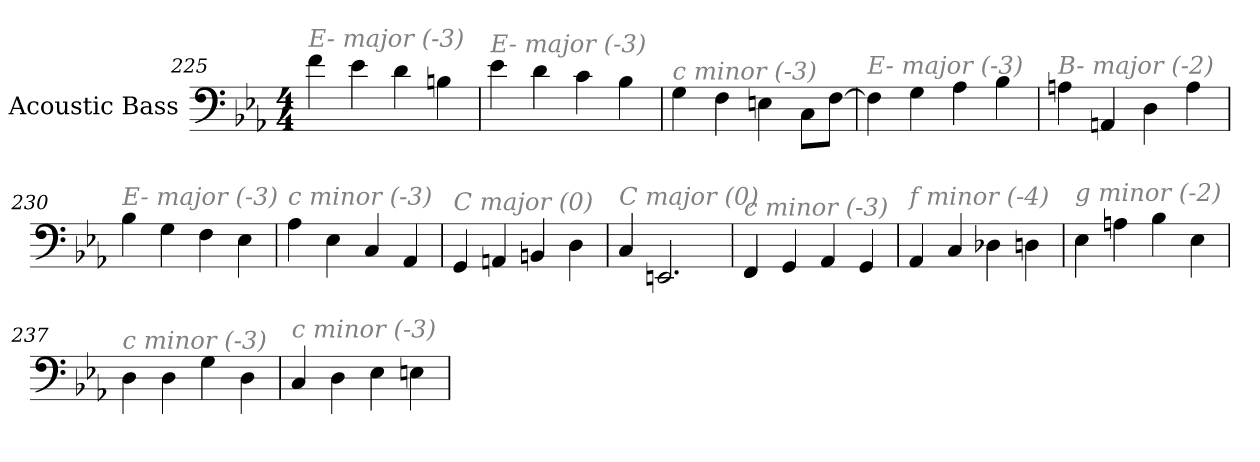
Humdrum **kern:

**kern
*part1
*staff1
*I"Acoustic Bass
*clefF4
*ITrd7c12
*k[b-e-a-]
*E-:
*M4/4
=225
!LO:TX:i:color=#808080:t=E- major (-3)
4F
4E-
4D
4BBn
=226
!LO:TX:i:color=#808080:t=E- major (-3)
4E-
4D
4C
4BB-
=227
!LO:TX:i:color=#808080:t=c minor (-3)
4GG
4FF
4EEn
8CCL
[8FFJ
=228
!LO:TX:i:color=#808080:t=E- major (-3)
4FF]
4GG
4AA-
4BB-
=229
!LO:TX:i:color=#808080:t=B- major (-2)
4AAn
4AAAn
4DD
4AA
=230
!LO:TX:i:color=#808080:t=E- major (-3)
4BB-
4GG
4FF
4EE-
=231
!LO:TX:i:color=#808080:t=c minor (-3)
4AA-
4EE-
4CC
4AAA-
=232
!LO:TX:i:color=#808080:t=C major (0)
4GGG
4AAAn
4BBBn
4DD
=233
!LO:TX:i:color=#808080:t=C major (0)
4CC
2.EEEn
=234
!LO:TX:i:color=#808080:t=c minor (-3)
4FFF
4GGG
4AAA-
4GGG
=235
!LO:TX:i:color=#808080:t=f minor (-4)
4AAA-
4CC
4DD-X
4DDn
=236
!LO:TX:i:color=#808080:t=g minor (-2)
4EE-
4AAn
4BB-
4EE-
=237
!LO:TX:i:color=#808080:t=c minor (-3)
4DD
4DD
4GG
4DD
=238
!LO:TX:i:color=#808080:t=c minor (-3)
4CC
4DD
4EE-
4EEn
=
*-
